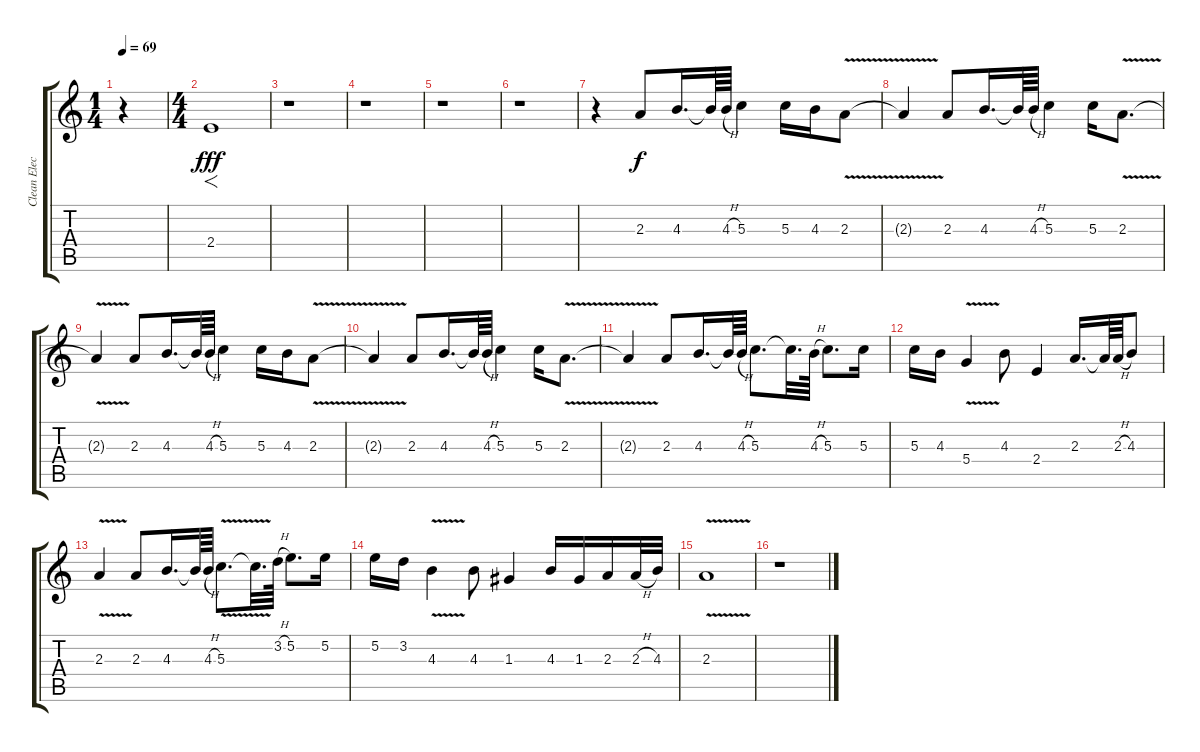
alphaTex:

\track ("Clean Electric" "Clean Elec") {instrument electricguitarclean}
\staff {score tabs}
\tuning (E4 B3 G3 D3 A2 E2) {hide}
\ts (1 4)
\tempo 69
\clef g2
\ks c
r.4{dy fff instrument electricguitarclean} |
\ts (4 4)
2.4.1{f volume 14 balance 6 instrument englishhorn} |
r.1{instrument electricguitarclean} |
r.1 |
r.1 |
r.1 |
r.4 2.3.8{dy f} 4.3.16{d} 4.3{t}.64 4.3{h}.64 5.3.4 5.3.16 4.3.16 2.3{v}.8 |
2.3{t}.4 2.3.8 4.3.16{d} 4.3{t}.64 4.3{h}.64 5.3.4 5.3.16 2.3{v}.8{d} |
2.3{t}.4 2.3.8 4.3.16{d} 4.3{t}.64 4.3{h}.64 5.3.4 5.3.16 4.3.16 2.3{v}.8 |
2.3{t}.4 2.3.8 4.3.16{d} 4.3{t}.64 4.3{h}.64 5.3.4 5.3.16 2.3{v}.8{d} |
2.3{t}.4 2.3.8 4.3.16{d} 4.3{t}.64 4.3{h}.64 5.3.8{d} 5.3{t}.32{d} 4.3{h}.64 5.3.8{d} 5.3.16 |
5.3.16 4.3.16 5.4{v}.4 4.3.8 2.4.4 2.3.16{d} 2.3{t}.64 2.3{h}.64 4.3.8 |
2.3{v}.4 2.3.8 4.3.16{d} 4.3{t}.64 4.3{h}.64 5.3{v}.8{d} 5.3{t}.32{d} 3.2{h}.64 5.2.8{d} 5.2.16 |
5.2.16 3.2.16 4.3{v}.4 4.3.8 1.3.4 4.3.16 1.3.16 2.3.16 2.3{h}.32 4.3.32 |
2.3{v}.1 |
r.1
